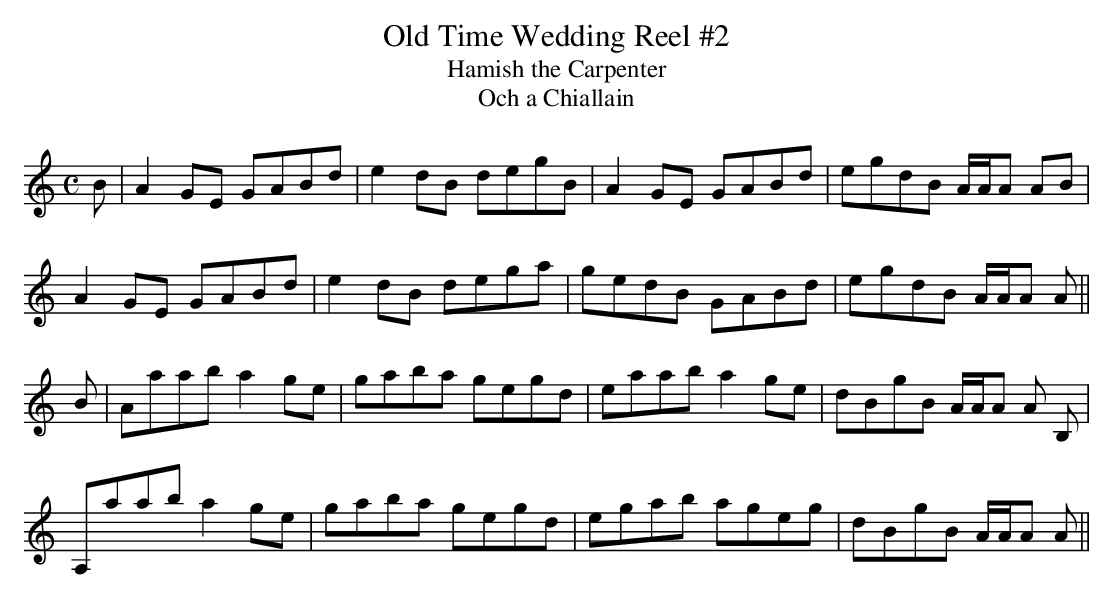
X:1
T:Old Time Wedding Reel #2
T:Hamish the Carpenter
T:Och a Chiallain
M:C
L:1/8
K:Amin
B | A2GE GABd | e2dB degB | A2GE GABd | egdB A/A/A AB |
A2GE GABd | e2dB dega | gedB GABd | egdB A/A/A A ||
B | Aaab a2ge | gaba gegd | eaab a2ge | dBgB A/A/A A B, |
A,aab a2ge | gaba gegd | egab ageg | dBgB A/A/A A ||
